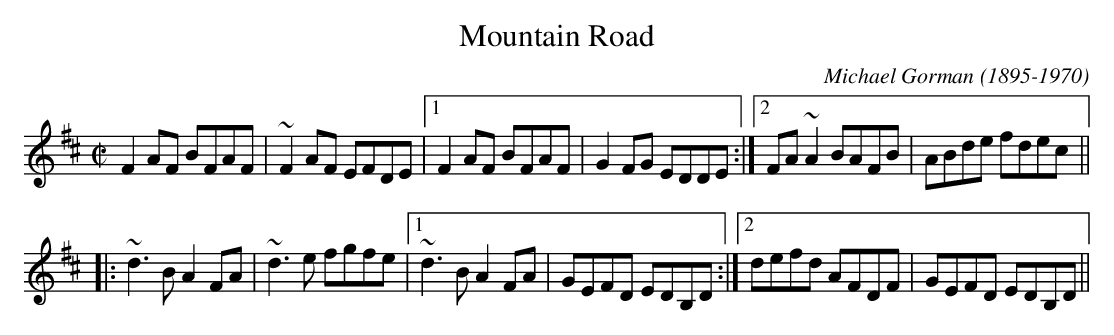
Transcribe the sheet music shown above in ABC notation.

X:1
T:Mountain Road
C:Michael Gorman (1895-1970)
M:C|
K:D
F2AF BFAF|~F2AF EFDE|1 F2AF BFAF|G2FG EDDE:|2 FA~A2 BAFB|ABde fdec||
|:~d3B A2FA|~d3e fgfe|1 ~d3B A2FA|GEFD EDB,D:|2 defd AFDF|GEFD EDB,D||
